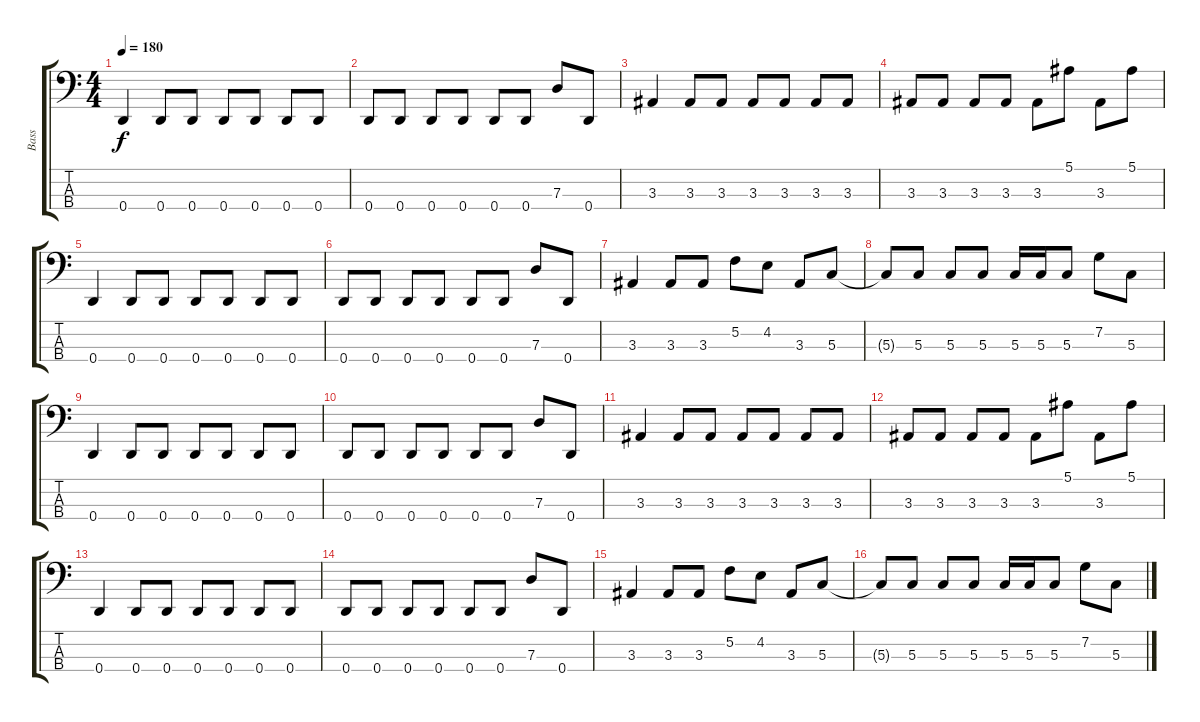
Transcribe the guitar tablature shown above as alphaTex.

\track ("Bass" "Bass") {instrument electricbasspick}
\staff {score tabs}
\tuning (F2 C2 G1 D1) {hide}
\ts (4 4)
\tempo 180
\clef f4
\ks c
0.4.4{dy f} 0.4.8 0.4.8 0.4.8 0.4.8 0.4.8 0.4.8 |
0.4.8 0.4.8 0.4.8 0.4.8 0.4.8 0.4.8 7.3.8 0.4.8 |
3.3.4 3.3.8 3.3.8 3.3.8 3.3.8 3.3.8 3.3.8 |
3.3.8 3.3.8 3.3.8 3.3.8 3.3.8 5.1.8 3.3.8 5.1.8 |
0.4.4 0.4.8 0.4.8 0.4.8 0.4.8 0.4.8 0.4.8 |
0.4.8 0.4.8 0.4.8 0.4.8 0.4.8 0.4.8 7.3.8 0.4.8 |
3.3.4 3.3.8 3.3.8 5.2.8 4.2.8 3.3.8 5.3.8 |
5.3{t}.8 5.3.8 5.3.8 5.3.8 5.3.16 5.3.16 5.3.8 7.2.8 5.3.8 |
0.4.4 0.4.8 0.4.8 0.4.8 0.4.8 0.4.8 0.4.8 |
0.4.8 0.4.8 0.4.8 0.4.8 0.4.8 0.4.8 7.3.8 0.4.8 |
3.3.4 3.3.8 3.3.8 3.3.8 3.3.8 3.3.8 3.3.8 |
3.3.8 3.3.8 3.3.8 3.3.8 3.3.8 5.1.8 3.3.8 5.1.8 |
0.4.4 0.4.8 0.4.8 0.4.8 0.4.8 0.4.8 0.4.8 |
0.4.8 0.4.8 0.4.8 0.4.8 0.4.8 0.4.8 7.3.8 0.4.8 |
3.3.4 3.3.8 3.3.8 5.2.8 4.2.8 3.3.8 5.3.8 |
5.3{t}.8 5.3.8 5.3.8 5.3.8 5.3.16 5.3.16 5.3.8 7.2.8 5.3.8
